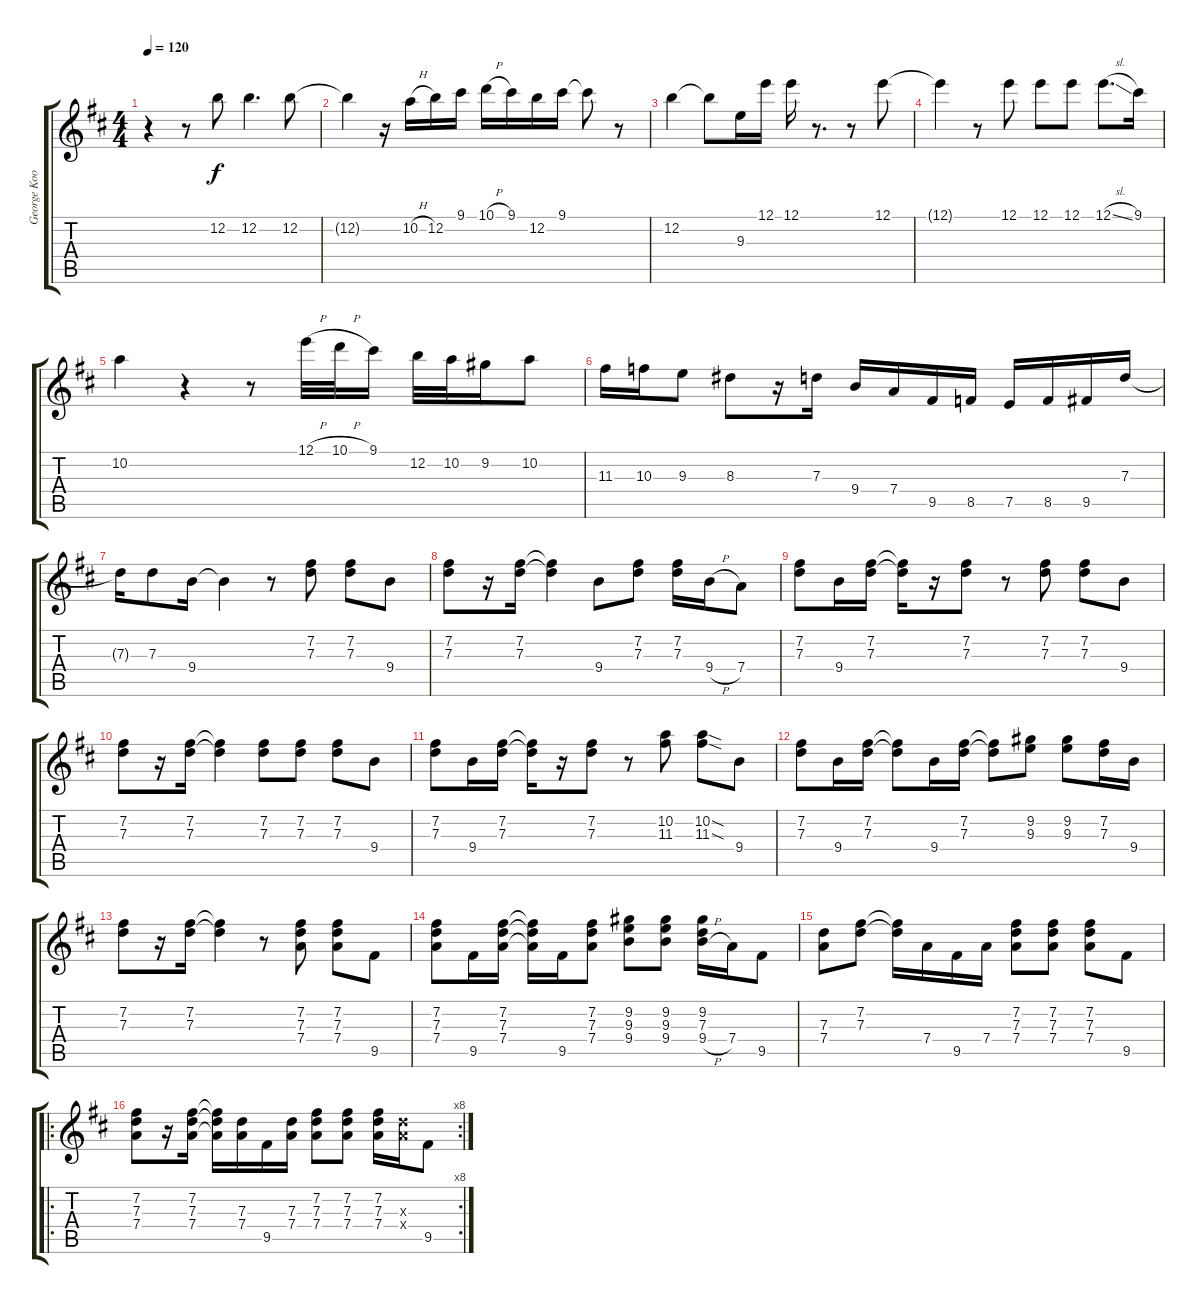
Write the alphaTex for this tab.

\track ("George Kooymans - Gtr.1" "George Koo") {instrument acousticguitarsteel}
\staff {score tabs}
\tuning (E4 B3 G3 D3 A2 E2) {hide}
\ts (4 4)
\tempo 120
\clef g2
\ks d
r.4{dy f} r.8 12.2.8 12.2.4{d} 12.2.8 |
12.2{t}.4 r.16 10.2{h}.16 12.2.16 9.1.16 10.1{h}.16 9.1.16 12.2.16 9.1.16 9.1{t}.8 r.8 |
12.2.4 12.2{t}.8 9.3.16 12.1.16 12.1.16 r.8{d} r.8 12.1.8 |
12.1{t}.4 r.8 12.1.8 12.1.8 12.1.8 12.1{sl}.8{d} 9.1.16 |
10.2.4 r.4 r.8 12.1{h}.32 10.1{h}.32 9.1.16 12.2.32 10.2.32 9.2.16 10.2.8 |
11.3.16 10.3.16 9.3.8 8.3.8 r.16 7.3.16 9.4.16 7.4.16 9.5.16 8.5.16 7.5.16 8.5.16 9.5.16 7.3.16 |
7.3{t}.16 7.3.8 9.4.16 9.4{t}.4 r.8 (7.2 7.3).8 (7.2 7.3).8 9.4.8 |
(7.2 7.3).8 r.16 (7.2 7.3).16 (7.2{t} 7.3{t}).4 9.4.8 (7.2 7.3).8 (7.2 7.3).16 9.4{h}.16 7.4.8 |
(7.2 7.3).8 9.4.16 (7.2 7.3).16 (7.2{t} 7.3{t}).16 r.16 (7.2 7.3).8 r.8 (7.2 7.3).8 (7.2 7.3).8 9.4.8 |
(7.2 7.3).8 r.16 (7.2 7.3).16 (7.2{t} 7.3{t}).4 (7.2 7.3).8 (7.2 7.3).8 (7.2 7.3).8 9.4.8 |
(7.2 7.3).8 9.4.16 (7.2 7.3).16 (7.2{t} 7.3{t}).16 r.16 (7.2 7.3).8 r.8 (10.2 11.3).8 (10.2{sod} 11.3{sod}).8 9.4.8 |
(7.2 7.3).8 9.4.16 (7.2 7.3).16 (7.2{t} 7.3{t}).8 9.4.16 (7.2 7.3).16 (7.2{t} 7.3{t}).8 (9.2 9.3).8 (9.2 9.3).8 (7.2 7.3).16 9.4.16 |
(7.2 7.3).8 r.16 (7.2 7.3).16 (7.2{t} 7.3{t}).4 r.8 (7.2 7.3 7.4).8 (7.2 7.3 7.4).8 9.5.8 |
(7.2 7.3 7.4).8 9.5.16 (7.2 7.3 7.4).16 (7.2{t} 7.3{t} 7.4{t}).16 9.5.16 (7.2 7.3 7.4).8 (9.2 9.3 9.4).8 (9.2 9.3 9.4).8 (9.2 7.3 9.4{h}).16 7.4.16 9.5.8 |
(7.3 7.4).8 (7.2 7.3).8 (7.2{t} 7.3{t}).16 7.4.16 9.5.16 7.4.16 (7.2 7.3 7.4).8 (7.2 7.3 7.4).8 (7.2 7.3 7.4).8 9.5.8 |
\ro
\rc 8
(7.2 7.3 7.4).8 r.16 (7.2 7.3 7.4).16 (7.2{t} 7.3{t} 7.4{t}).16 (7.3 7.4).16 9.5.16 (7.3 7.4).16 (7.2 7.3 7.4).8 (7.2 7.3 7.4).8 (7.2 7.3 7.4).16 (7.3{x} 7.4{x}).16 9.5.8
